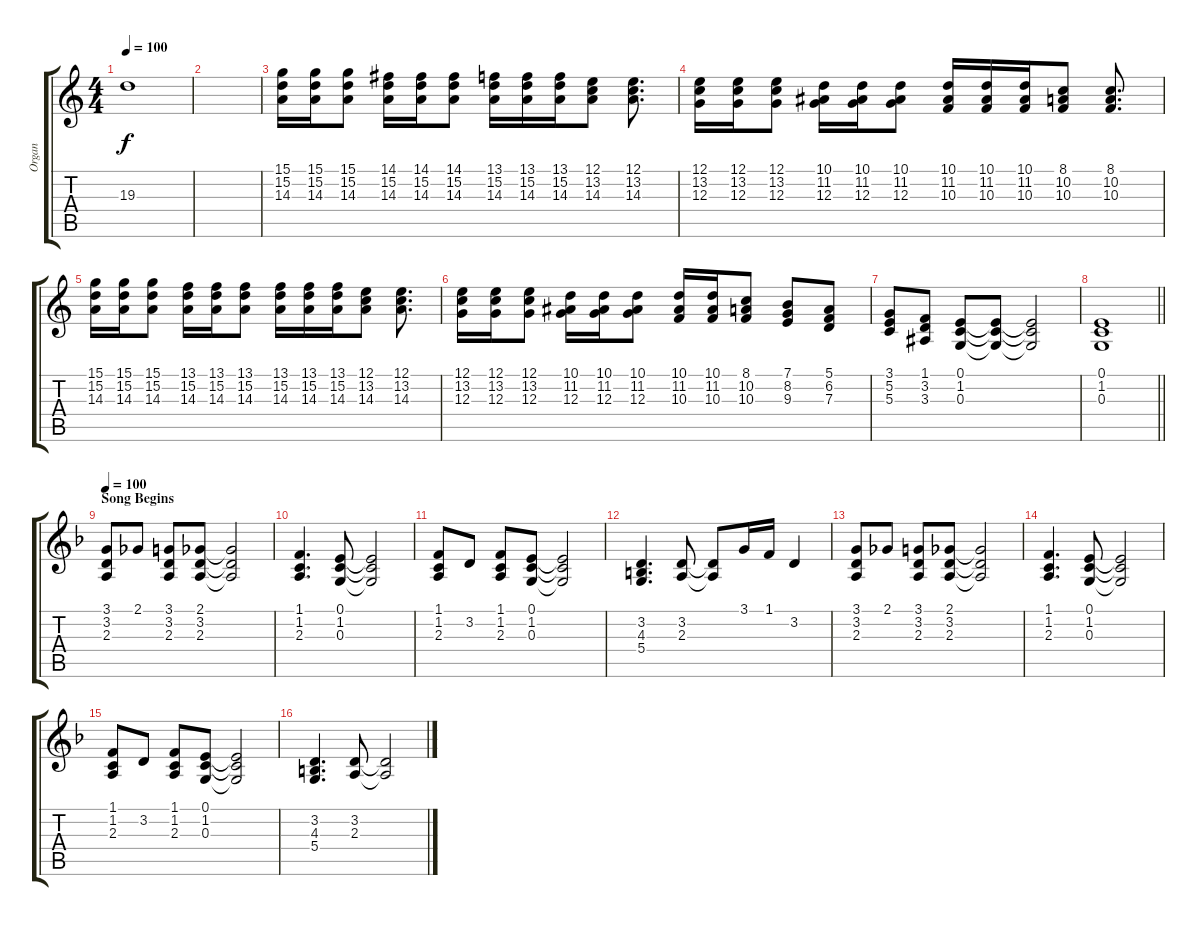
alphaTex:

\track ("Organ" "Organ") {instrument churchorgan}
\staff {score tabs}
\tuning (E4 B3 G3 D3 A2 E2) {hide}
\ts (4 4)
\tempo 100
\clef g2
\ks c
19.3{t}.1{dy f} |
|
(15.1 15.2 14.3).16 (15.1 15.2 14.3).16 (15.1 15.2 14.3).8 (14.1 15.2 14.3).16 (14.1 15.2 14.3).16 (14.1 15.2 14.3).8 (13.1 15.2 14.3).16 (13.1 15.2 14.3).16 (13.1 15.2 14.3).16 (12.1 13.2 14.3).8 (12.1 13.2 14.3).8{d} |
(12.1 13.2 12.3).16 (12.1 13.2 12.3).16 (12.1 13.2 12.3).8 (10.1 11.2 12.3).16 (10.1 11.2 12.3).16 (10.1 11.2 12.3).8 (10.1 11.2 10.3).16 (10.1 11.2 10.3).16 (10.1 11.2 10.3).16 (8.1 10.2 10.3).8 (8.1 10.2 10.3).8{d} |
(15.1 15.2 14.3).16 (15.1 15.2 14.3).16 (15.1 15.2 14.3).8 (13.1 15.2 14.3).16 (13.1 15.2 14.3).16 (13.1 15.2 14.3).8 (13.1 15.2 14.3).16 (13.1 15.2 14.3).16 (13.1 15.2 14.3).16 (12.1 13.2 14.3).8 (12.1 13.2 14.3).8{d} |
(12.1 13.2 12.3).16 (12.1 13.2 12.3).16 (12.1 13.2 12.3).8 (10.1 11.2 12.3).16 (10.1 11.2 12.3).16 (10.1 11.2 12.3).8 (10.1 11.2 10.3).16 (10.1 11.2 10.3).16 (8.1 10.2 10.3).8 (7.1 8.2 9.3).8 (5.1 6.2 7.3).8 |
(3.1 5.2 5.3).8 (1.1 3.2 3.3).8 (0.1 1.2 0.3).8{volume 3} (0.1{t} 1.2{t} 0.3{t}).8 (0.1{t} 1.2{t} 0.3{t}).2 |
\barLineRight lightlight
(0.1 1.2 0.3).1{volume 14} |
\section ("" "Song Begins")
\tempo 100
\ks dminor
(3.1 3.2 2.3).8 2.1.8 (3.1 3.2 2.3).8 (2.1 3.2 2.3).8 (2.1{t} 3.2{t} 2.3{t}).2 |
(1.1 1.2 2.3).4{d} (0.1 1.2 0.3).8 (0.1{t} 1.2{t} 0.3{t}).2 |
(1.1 1.2 2.3).8 3.2.8 (1.1 1.2 2.3).8 (0.1 1.2 0.3).8 (0.1{t} 1.2{t} 0.3{t}).2 |
(3.2 4.3 5.4).4{d} (3.2 2.3).8 (3.2{t} 2.3{t}).8 3.1.16 1.1.16 3.2.4 |
(3.1 3.2 2.3).8 2.1.8 (3.1 3.2 2.3).8 (2.1 3.2 2.3).8 (2.1{t} 3.2{t} 2.3{t}).2 |
(1.1 1.2 2.3).4{d} (0.1 1.2 0.3).8 (0.1{t} 1.2{t} 0.3{t}).2 |
(1.1 1.2 2.3).8 3.2.8 (1.1 1.2 2.3).8 (0.1 1.2 0.3).8 (0.1{t} 1.2{t} 0.3{t}).2 |
(3.2 4.3 5.4).4{d} (3.2 2.3).8 (3.2{t} 2.3{t}).2
